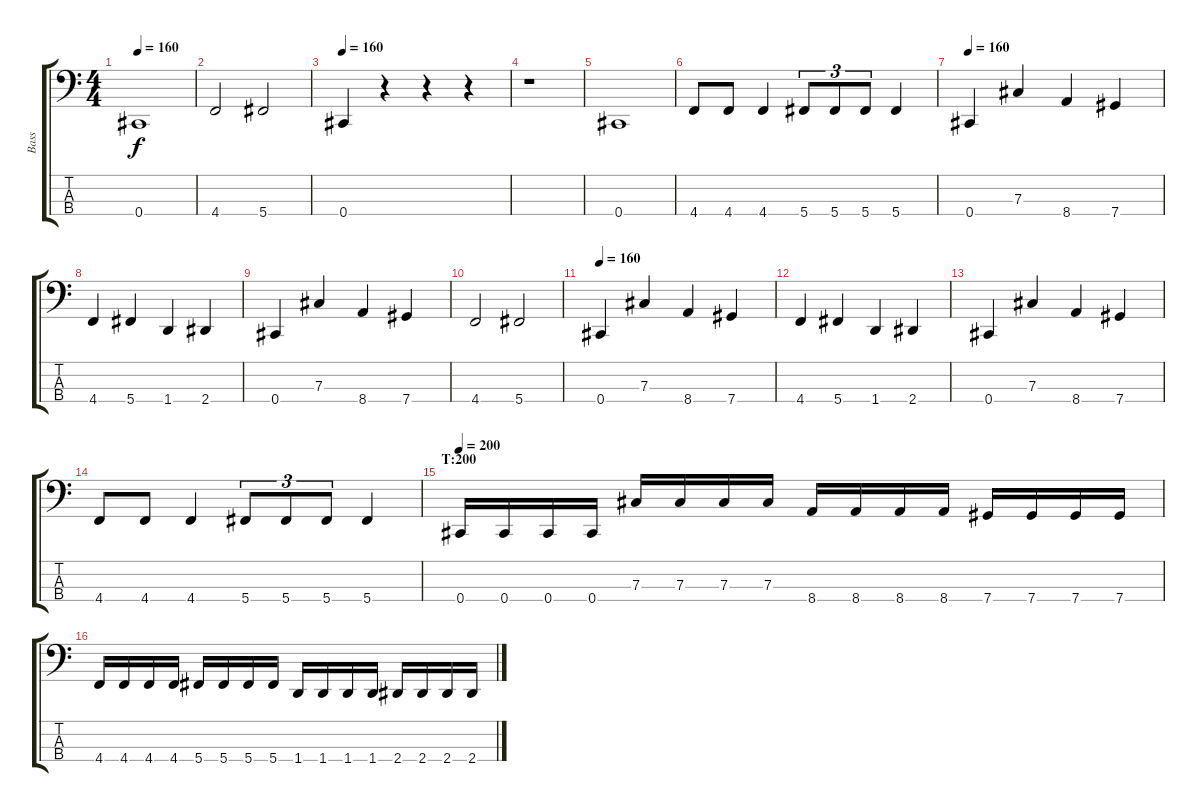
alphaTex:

\track ("Bass" "Bass") {instrument electricbasspick}
\staff {score tabs}
\tuning (E2 B1 Gb1 Db1) {hide}
\ts (4 4)
\tempo 160
\clef f4
\ks c
0.4{t}.1{dy f} |
4.4.2 5.4.2 |
\tempo 160
0.4.4 r.4 r.4 r.4 |
r.1 |
0.4.1 |
4.4.8 4.4.8 4.4.4 5.4.8{tu (3 2)} 5.4.8{tu (3 2)} 5.4.8{tu (3 2)} 5.4.4 |
\tempo 160
0.4.4 7.3.4 8.4.4 7.4.4 |
4.4.4 5.4.4 1.4.4 2.4.4 |
0.4.4 7.3.4 8.4.4 7.4.4 |
4.4.2 5.4.2 |
\tempo 160
0.4.4 7.3.4 8.4.4 7.4.4 |
4.4.4 5.4.4 1.4.4 2.4.4 |
0.4.4 7.3.4 8.4.4 7.4.4 |
4.4.8 4.4.8 4.4.4 5.4.8{tu (3 2)} 5.4.8{tu (3 2)} 5.4.8{tu (3 2)} 5.4.4 |
\section ("" "T:200")
\tempo 200
0.4.16 0.4.16 0.4.16 0.4.16 7.3.16 7.3.16 7.3.16 7.3.16 8.4.16 8.4.16 8.4.16 8.4.16 7.4.16 7.4.16 7.4.16 7.4.16 |
4.4.16 4.4.16 4.4.16 4.4.16 5.4.16 5.4.16 5.4.16 5.4.16 1.4.16 1.4.16 1.4.16 1.4.16 2.4.16 2.4.16 2.4.16 2.4.16
